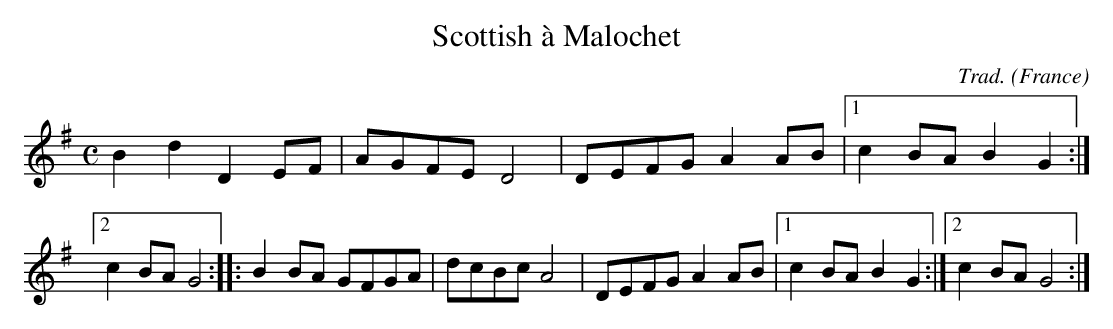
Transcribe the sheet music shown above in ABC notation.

X:1
T:Scottish \`a Malochet
O:France
M:C
C:Trad.
K:G
B2d2D2EF|AGFED4|DEFGA2AB\
|1 c2BAB2G2:|2 c2BAG4:|\
|:B2BA GFGA|dcBcA4|DEFG A2AB\
|1c2BAB2G2:|2 c2BAG4:|
